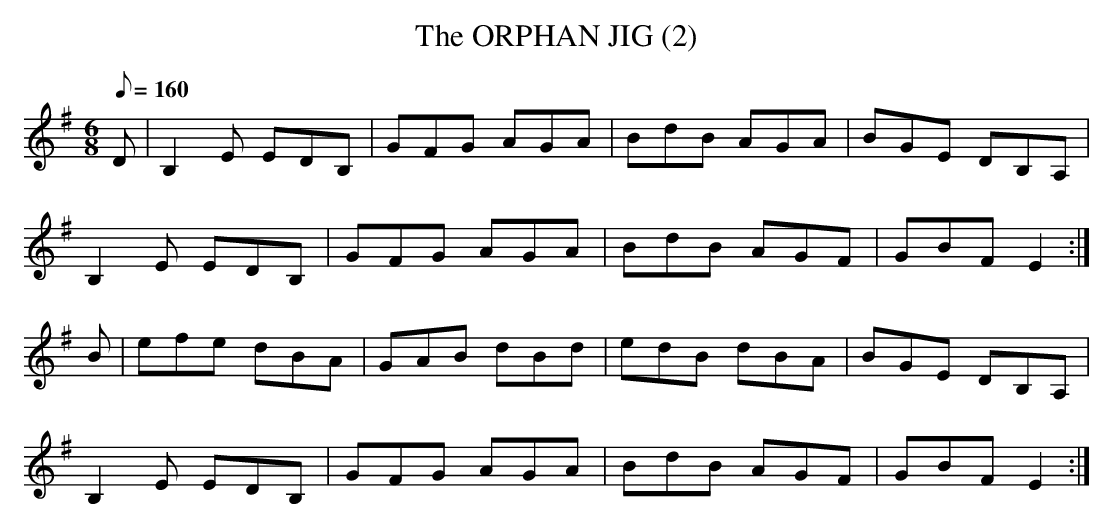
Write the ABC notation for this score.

X:1
T:ORPHAN JIG (2), The
L:1/8
M:6/8
Q:160
K:Em
D|B,2E EDB,|GFG AGA|BdB AGA|BGE DB,A,|
B,2E EDB,|GFG AGA|BdB AGF|GBF E2 :|
B|efe dBA|GAB dBd|edB dBA|BGE DB,A,|
B,2E EDB,|GFG AGA|BdB AGF|GBF E2 :|
